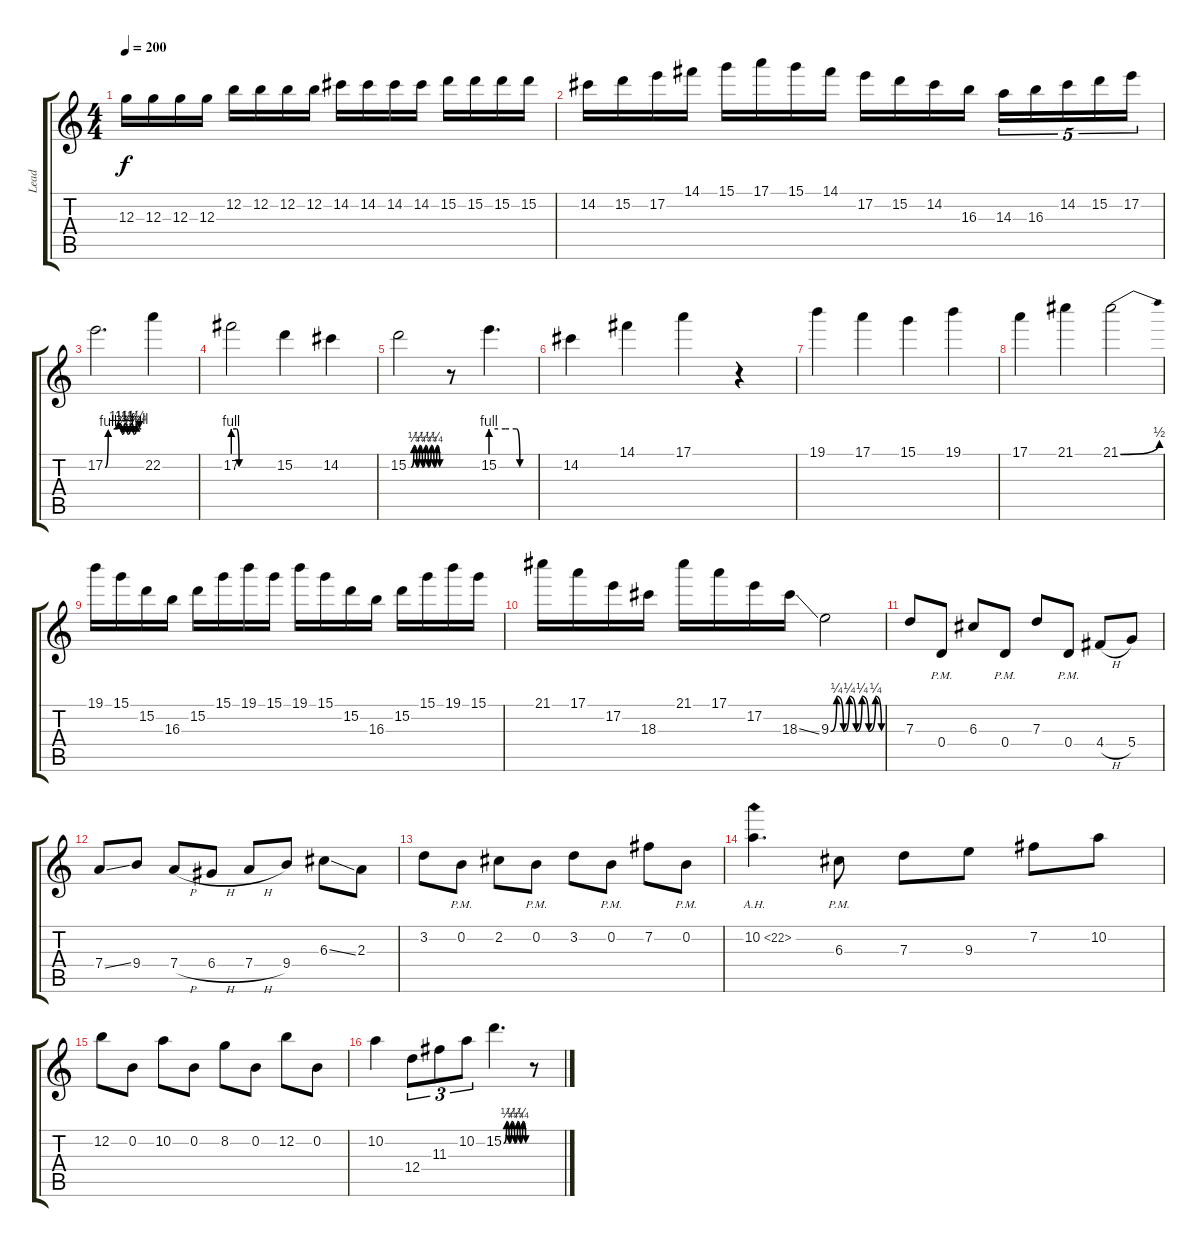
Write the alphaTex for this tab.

\track ("Lead" "Lead") {instrument distortionguitar}
\staff {score tabs}
\tuning (E4 B3 G3 D3 A2 E2) {hide}
\ts (4 4)
\tempo 200
\clef g2
\ks c
12.3.16{dy f} 12.3.16 12.3.16 12.3.16 12.2.16 12.2.16 12.2.16 12.2.16 14.2.16 14.2.16 14.2.16 14.2.16 15.2.16 15.2.16 15.2.16 15.2.16 |
14.2.16 15.2.16 17.2.16 14.1.16 15.1.16 17.1.16 15.1.16 14.1.16 17.2.16 15.2.16 14.2.16 16.3.16 14.3.16{tu (5 4)} 16.3.16{tu (5 4)} 14.2.16{tu (5 4)} 15.2.16{tu (5 4)} 17.2.16{tu (5 4)} |
17.2{be (custom 0 0 5 4 20 4 22 5 28 3 32 5 37 3 42 5 47 3 52 5 57 4 60 4)}.2{d} 22.2.4 |
17.2{be (custom 0 4 5 4 9 0 60 0)}.2 15.2.4 14.2.4 |
15.2{be (custom 0 0 5 0 10 1 15 0 20 1 25 0 30 1 35 0 40 1 45 0 50 1 55 0 60 0)}.2 r.8 15.2{be (custom 0 4 20 4 35 4 40 0 60 0)}.4{d} |
14.2.4 14.1.4 17.1.4 r.4 |
19.1.4 17.1.4 15.1.4 19.1.4 |
17.1.4 21.1.4 21.1{be (bend 0 0 60 2)}.2 |
19.1.16 15.1.16 15.2.16 16.3.16 15.2.16 15.1.16 19.1.16 15.1.16 19.1.16 15.1.16 15.2.16 16.3.16 15.2.16 15.1.16 19.1.16 15.1.16 |
21.1.16 17.1.16 17.2.16 18.3.16 21.1.16 17.1.16 17.2.16 18.3{ss}.16 9.3{be (custom 0 0 7 1 15 0 22 1 30 0 37 1 45 0 53 1 60 0)}.2 |
7.3.8 0.4{pm}.8 6.3.8 0.4{pm}.8 7.3.8 0.4{pm}.8 4.4{h}.8 5.4.8 |
7.4{ss}.8 9.4.8 7.4{h}.8 6.4{h}.8 7.4{h}.8 9.4.8 6.3{ss}.8 2.3.8 |
3.2.8 0.2{pm}.8 2.2.8 0.2{pm}.8 3.2.8 0.2{pm}.8 7.2.8 0.2{pm}.8 |
10.2{ah 12}.4{d} 6.3{pm}.8 7.3.8 9.3.8 7.2.8 10.2.8 |
12.2.8 0.2.8 10.2.8 0.2.8 8.2.8 0.2.8 12.2.8 0.2.8 |
10.2.4 12.4.8{tu (3 2)} 11.3.8{tu (3 2)} 10.2.8{tu (3 2)} 15.2{be (custom 0 0 8 1 15 0 22 1 30 0 38 1 45 0 52 1 60 0)}.4{d} r.8
